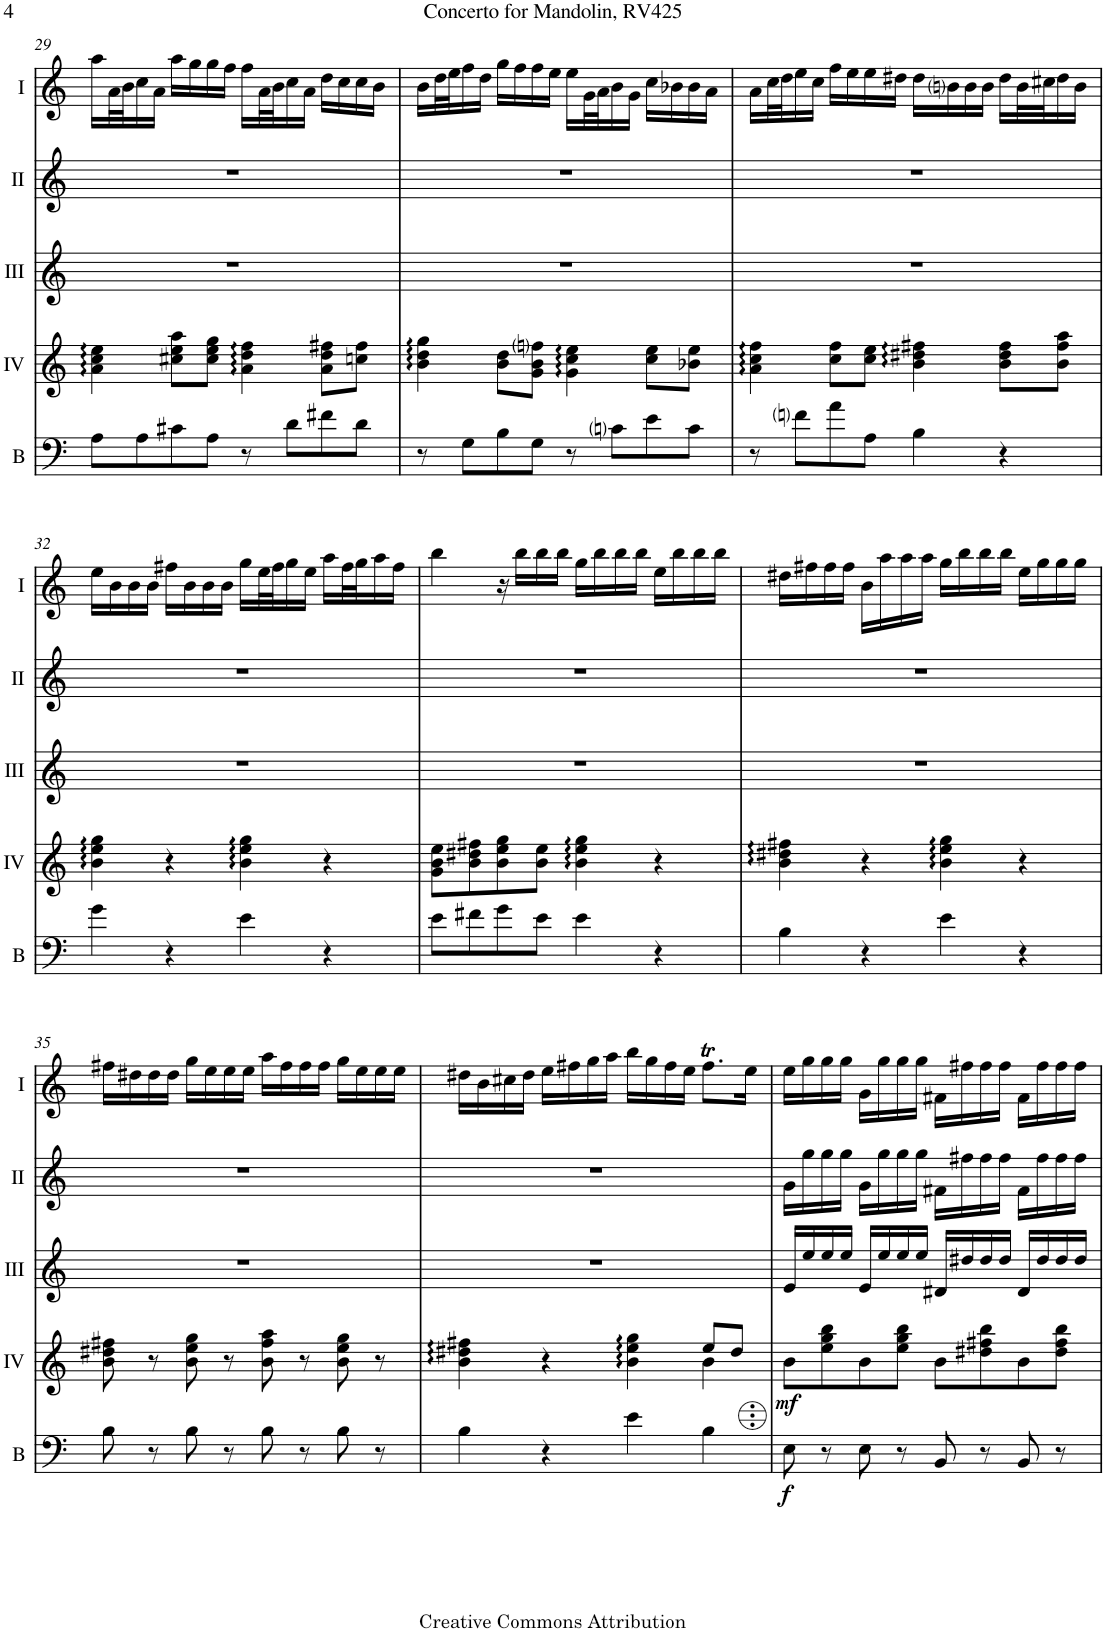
**kern	**dynam	**kern	**dynam	**kern	**kern	**kern
*part5	*part5	*part4	*part4	*part3	*part2	*part1
*staff5	*staff5	*staff4	*staff4	*staff3	*staff2	*staff1
*I"Bass	*	*I"Acc. 4	*	*I"Acc. 3	*I"Acc. 2	*I"Acc. 1
*I'B	*	*	*	*	*	*
!!LO:PB:g=z
*clefF4	*	*clefG2	*	*clefG2	*clefG2	*clefG2
*Trd7c12	*	*Trd7c12	*	*	*	*
*k[]	*	*k[]	*	*k[]	*k[]	*k[]
*M4/4	*	*M4/4	*	*M4/4	*M4/4	*M4/4
*met(c)	*	*met(c)	*	*met(c)	*met(c)	*met(c)
=29	=29	=29	=29	=29	=29	=29
8A\L	.	4a\ 4cc\ 4ee\	.	1r	1r	16aa\LL
.	.	.	.	.	.	32a\L
.	.	.	.	.	.	32b\J
8A\	.	.	.	.	.	16cc\
.	.	.	.	.	.	16a\JJ
8c#X\	.	8cc#X\ 8ee\ 8aa\L	.	.	.	16aa\LL
.	.	.	.	.	.	16gg\
8A\J	.	8cc#\ 8ee\ 8gg\J	.	.	.	16gg\
.	.	.	.	.	.	16ff\JJ
8r	.	4a\ 4dd\ 4ff\	.	.	.	16ff\LL
.	.	.	.	.	.	32a\L
.	.	.	.	.	.	32b\J
8d\L	.	.	.	.	.	16cc\
.	.	.	.	.	.	16a\JJ
8f#X\	.	8a\ 8dd\ 8ff#X\L	.	.	.	16dd\LL
.	.	.	.	.	.	16cc\
8d\J	.	8ccn\ 8ff#\J	.	.	.	16cc\
.	.	.	.	.	.	16b\JJ
=30	=30	=30	=30	=30	=30	=30
8r	.	4b\ 4dd\ 4gg\	.	1r	1r	16b\LL
.	.	.	.	.	.	32dd\L
.	.	.	.	.	.	32ee\J
8G\L	.	.	.	.	.	16ff\
.	.	.	.	.	.	16dd\JJ
8B\	.	8b\ 8dd\L	.	.	.	16gg\LL
.	.	.	.	.	.	16ff\
8G\J	.	8g\ 8b\ 8ffni\J	.	.	.	16ff\
.	.	.	.	.	.	16ee\JJ
8r	.	4g\ 4cc\ 4ee\	.	.	.	16ee\LL
.	.	.	.	.	.	32g\L
.	.	.	.	.	.	32a\J
8cni\L	.	.	.	.	.	16b\
.	.	.	.	.	.	16g\JJ
8e\	.	8cc\ 8ee\L	.	.	.	16cc\LL
.	.	.	.	.	.	16b-X\
8c\J	.	8b-X\ 8ee\J	.	.	.	16b-\
.	.	.	.	.	.	16a\JJ
=31	=31	=31	=31	=31	=31	=31
8r	.	4a\ 4cc\ 4ff\	.	1r	1r	16a\LL
.	.	.	.	.	.	32cc\L
.	.	.	.	.	.	32dd\J
8fni\L	.	.	.	.	.	16ee\
.	.	.	.	.	.	16cc\JJ
8a\	.	8cc\ 8ff\L	.	.	.	16ff\LL
.	.	.	.	.	.	16ee\
8A\J	.	8cc\ 8ee\J	.	.	.	16ee\
.	.	.	.	.	.	16dd#X\JJ
4B\	.	4b\ 4dd#X\ 4ff#X\	.	.	.	16dd#\LL
.	.	.	.	.	.	16bni\
.	.	.	.	.	.	16b\
.	.	.	.	.	.	16b\JJ
4r	.	8b\ 8dd#\ 8ff#\L	.	.	.	16dd#\LL
.	.	.	.	.	.	32b\L
.	.	.	.	.	.	32cc#X\J
.	.	8b\ 8ff#\ 8aa\J	.	.	.	16dd#\
.	.	.	.	.	.	16b\JJ
!!LO:LB:g=z
=32	=32	=32	=32	=32	=32	=32
4g\	.	4b\ 4ee\ 4gg\	.	1r	1r	16ee\LL
.	.	.	.	.	.	16b\
.	.	.	.	.	.	16b\
.	.	.	.	.	.	16b\JJ
4r	.	4r	.	.	.	16ff#X\LL
.	.	.	.	.	.	16b\
.	.	.	.	.	.	16b\
.	.	.	.	.	.	16b\JJ
4e\	.	4b\ 4ee\ 4gg\	.	.	.	16gg\LL
.	.	.	.	.	.	32ee\L
.	.	.	.	.	.	32ff#\J
.	.	.	.	.	.	16gg\
.	.	.	.	.	.	16ee\JJ
4r	.	4r	.	.	.	16aa\LL
.	.	.	.	.	.	32ff#\L
.	.	.	.	.	.	32gg\J
.	.	.	.	.	.	16aa\
.	.	.	.	.	.	16ff#\JJ
=33	=33	=33	=33	=33	=33	=33
8e\L	.	8g\ 8b\ 8ee\L	.	1r	1r	4bb\
8f#X\	.	8b\ 8dd#X\ 8ff#X\	.	.	.	.
8g\	.	8b\ 8ee\ 8gg\	.	.	.	16r
.	.	.	.	.	.	16bb\LL
8e\J	.	8b\ 8ee\J	.	.	.	16bb\
.	.	.	.	.	.	16bb\JJ
4e\	.	4b\ 4ee\ 4gg\	.	.	.	16gg\LL
.	.	.	.	.	.	16bb\
.	.	.	.	.	.	16bb\
.	.	.	.	.	.	16bb\JJ
4r	.	4r	.	.	.	16ee\LL
.	.	.	.	.	.	16bb\
.	.	.	.	.	.	16bb\
.	.	.	.	.	.	16bb\JJ
=34	=34	=34	=34	=34	=34	=34
4B\	.	4b\ 4dd#X\ 4ff#X\	.	1r	1r	16dd#X\LL
.	.	.	.	.	.	16ff#X\
.	.	.	.	.	.	16ff#\
.	.	.	.	.	.	16ff#\JJ
4r	.	4r	.	.	.	16b\LL
.	.	.	.	.	.	16aa\
.	.	.	.	.	.	16aa\
.	.	.	.	.	.	16aa\JJ
4e\	.	4b\ 4ee\ 4gg\	.	.	.	16gg\LL
.	.	.	.	.	.	16bb\
.	.	.	.	.	.	16bb\
.	.	.	.	.	.	16bb\JJ
4r	.	4r	.	.	.	16ee\LL
.	.	.	.	.	.	16gg\
.	.	.	.	.	.	16gg\
.	.	.	.	.	.	16gg\JJ
!!LO:LB:g=z
=35	=35	=35	=35	=35	=35	=35
8B\	.	8b\ 8dd#X\ 8ff#X\	.	1r	1r	16ff#X\LL
.	.	.	.	.	.	16dd#X\
8r	.	8r	.	.	.	16dd#\
.	.	.	.	.	.	16dd#\JJ
8B\	.	8b\ 8ee\ 8gg\	.	.	.	16gg\LL
.	.	.	.	.	.	16ee\
8r	.	8r	.	.	.	16ee\
.	.	.	.	.	.	16ee\JJ
8B\	.	8b\ 8ff#\ 8aa\	.	.	.	16aa\LL
.	.	.	.	.	.	16ff#\
8r	.	8r	.	.	.	16ff#\
.	.	.	.	.	.	16ff#\JJ
8B\	.	8b\ 8ee\ 8gg\	.	.	.	16gg\LL
.	.	.	.	.	.	16ee\
8r	.	8r	.	.	.	16ee\
.	.	.	.	.	.	16ee\JJ
=36	=36	=36	=36	=36	=36	=36
*	*	*^	*	*	*	*
4B\	.	4b\ 4dd#X\ 4ff#X\	2ryy	.	1r	1r	16dd#X\LL
.	.	.	.	.	.	.	16b\
.	.	.	.	.	.	.	16cc#X\
.	.	.	.	.	.	.	16dd#\JJ
4r	.	4r	.	.	.	.	16ee\LL
.	.	.	.	.	.	.	16ff#X\
.	.	.	.	.	.	.	16gg\
.	.	.	.	.	.	.	16aa\JJ
4e\	.	4b\ 4ee\ 4gg\	4ryy	.	.	.	16bb\LL
.	.	.	.	.	.	.	16gg\
.	.	.	.	.	.	.	16ff#\
.	.	.	.	.	.	.	16ee\JJ
4B\	.	8ee/L	4b\	.	.	.	8.ff#t\L
.	.	8dd#/J	.	.	.	.	.
.	.	.	.	.	.	.	16ee\Jk
*	*	*v	*v	*	*	*	*
=37	=37	=37	=37	=37	=37	=37
!	!LO:DY:b	!	!LO:DY:b	!	!	!
8E\	f	8b\L	mf	16e/LL	16g\LL	16ee\LL
.	.	.	.	16ee/	16gg\	16gg\
8r	.	8ee\ 8gg\ 8bb\	.	16ee/	16gg\	16gg\
.	.	.	.	16ee/JJ	16gg\JJ	16gg\JJ
8E\	.	8b\	.	16e/LL	16g\LL	16g\LL
.	.	.	.	16ee/	16gg\	16gg\
8r	.	8ee\ 8gg\ 8bb\J	.	16ee/	16gg\	16gg\
.	.	.	.	16ee/JJ	16gg\JJ	16gg\JJ
8BB/	.	8b\L	.	16d#X/LL	16f#X\LL	16f#X\LL
.	.	.	.	16dd#X/	16ff#X\	16ff#X\
8r	.	8dd#X\ 8ff#X\ 8bb\	.	16dd#/	16ff#\	16ff#\
.	.	.	.	16dd#/JJ	16ff#\JJ	16ff#\JJ
8BB/	.	8b\	.	16d#/LL	16f#\LL	16f#\LL
.	.	.	.	16dd#/	16ff#\	16ff#\
8r	.	8dd#\ 8ff#\ 8bb\J	.	16dd#/	16ff#\	16ff#\
.	.	.	.	16dd#/JJ	16ff#\JJ	16ff#\JJ
=	=	=	=	=	=	=
*-	*-	*-	*-	*-	*-	*-
